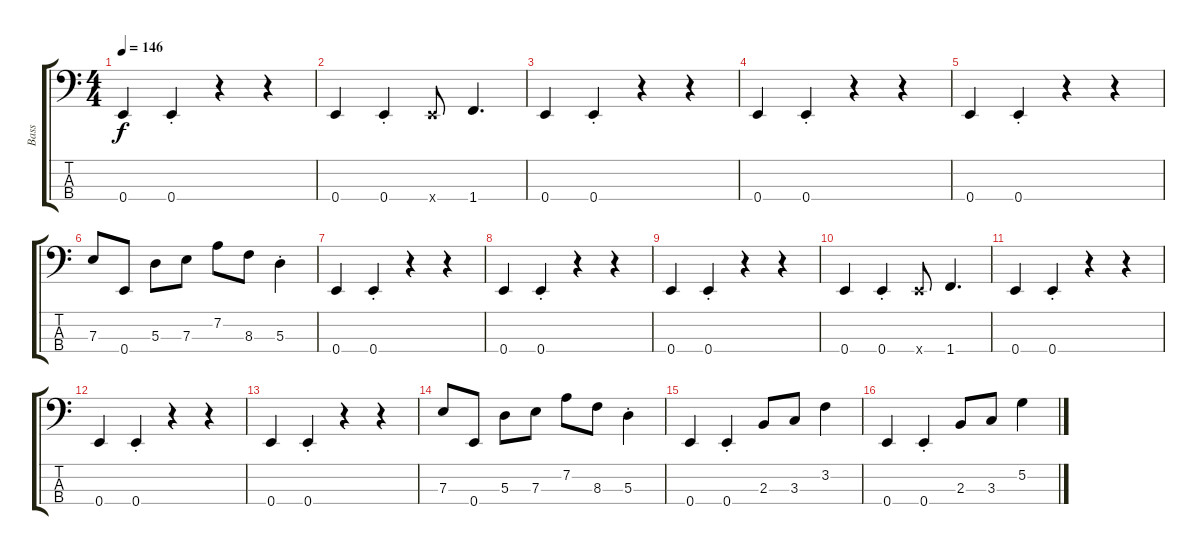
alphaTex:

\track ("Bass" "Bass") {instrument electricbassfinger}
\staff {score tabs}
\tuning (G2 D2 A1 E1) {hide}
\ts (4 4)
\tempo 146
\clef f4
\ks c
0.4.4{dy f} 0.4{st}.4 r.4 r.4 |
0.4.4 0.4{st}.4 0.4{x}.8 1.4.4{d} |
0.4.4 0.4{st}.4 r.4 r.4 |
0.4.4 0.4{st}.4 r.4 r.4 |
0.4.4 0.4{st}.4 r.4 r.4 |
7.3.8 0.4.8 5.3.8 7.3.8 7.2.8 8.3.8 5.3{st}.4 |
0.4.4 0.4{st}.4 r.4 r.4 |
0.4.4 0.4{st}.4 r.4 r.4 |
0.4.4 0.4{st}.4 r.4 r.4 |
0.4.4 0.4{st}.4 0.4{x}.8 1.4.4{d} |
0.4.4 0.4{st}.4 r.4 r.4 |
0.4.4 0.4{st}.4 r.4 r.4 |
0.4.4 0.4{st}.4 r.4 r.4 |
7.3.8 0.4.8 5.3.8 7.3.8 7.2.8 8.3.8 5.3{st}.4 |
0.4.4 0.4{st}.4 2.3.8 3.3.8 3.2.4 |
0.4.4 0.4{st}.4 2.3.8 3.3.8 5.2.4
